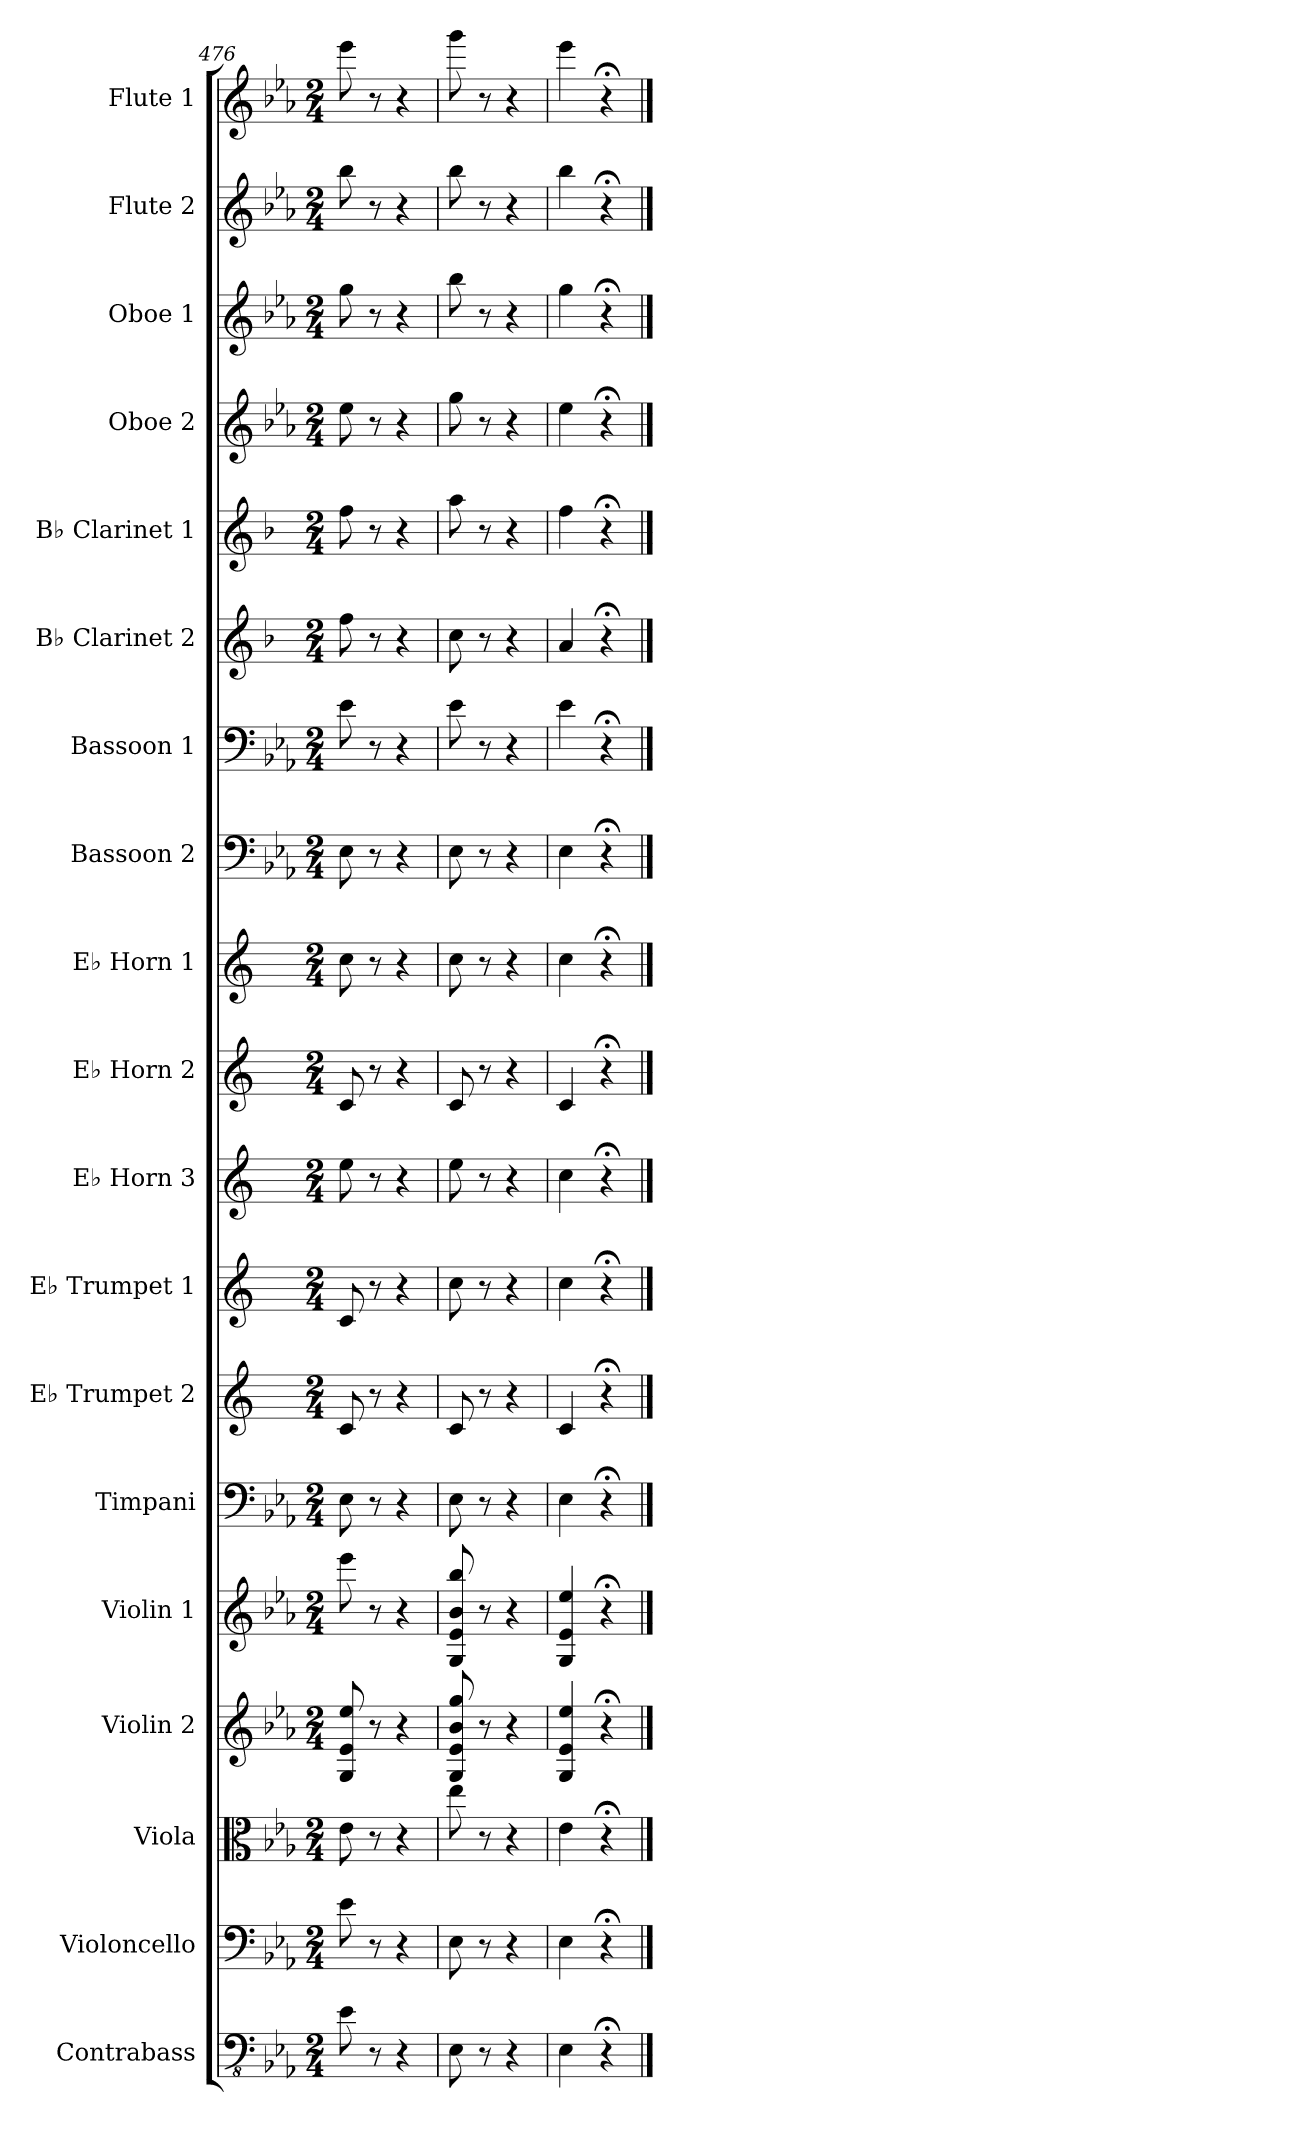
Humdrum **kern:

**kern	**kern	**kern	**kern	**kern	**kern	**kern	**kern	**kern	**kern	**kern	**kern	**kern	**kern	**kern	**kern	**kern	**kern	**kern
*part19	*part18	*part17	*part16	*part15	*part14	*part13	*part12	*part11	*part10	*part9	*part8	*part7	*part6	*part5	*part4	*part3	*part2	*part1
*staff19	*staff18	*staff17	*staff16	*staff15	*staff14	*staff13	*staff12	*staff11	*staff10	*staff9	*staff8	*staff7	*staff6	*staff5	*staff4	*staff3	*staff2	*staff1
*I"Contrabass	*I"Violoncello	*I"Viola	*I"Violin 2	*I"Violin 1	*I"Timpani	*I"E♭ Trumpet 2	*I"E♭ Trumpet 1	*I"E♭ Horn 3	*I"E♭ Horn 2	*I"E♭ Horn 1	*I"Bassoon 2	*I"Bassoon 1	*I"B♭ Clarinet 2	*I"B♭ Clarinet 1	*I"Oboe 2	*I"Oboe 1	*I"Flute 2	*I"Flute 1
*I'Cb	*I'Vc	*I'Vla	*I'Vln 2	*I'Vln 1	*I'Timp	*I'Tpt 2	*I'Tpt 1	*I'Hn 3	*I'Hn 2	*I'Hn 1	*I'Bsn 2	*I'Bsn 1	*I'Cl 2	*I'Cl 1	*I'Ob 2	*I'Ob 1	*I'Fl 2	*I'Fl 1
*clefFv4	*clefF4	*clefC3	*clefG2	*clefG2	*clefF4	*clefG2	*clefG2	*clefG2	*clefG2	*clefG2	*clefF4	*clefF4	*clefG2	*clefG2	*clefG2	*clefG2	*clefG2	*clefG2
*	*	*	*	*	*	*ITrd-2c-3	*ITrd-2c-3	*ITrd5c9	*ITrd5c9	*ITrd5c9	*	*	*ITrd1c2	*ITrd1c2	*	*	*	*
*k[b-e-a-]	*k[b-e-a-]	*k[b-e-a-]	*k[b-e-a-]	*k[b-e-a-]	*k[b-e-a-]	*k[b-e-a-]	*k[b-e-a-]	*k[b-e-a-]	*k[b-e-a-]	*k[b-e-a-]	*k[b-e-a-]	*k[b-e-a-]	*k[b-e-a-]	*k[b-e-a-]	*k[b-e-a-]	*k[b-e-a-]	*k[b-e-a-]	*k[b-e-a-]
*M2/4	*M2/4	*M2/4	*M2/4	*M2/4	*M2/4	*M2/4	*M2/4	*M2/4	*M2/4	*M2/4	*M2/4	*M2/4	*M2/4	*M2/4	*M2/4	*M2/4	*M2/4	*M2/4
=476	=476	=476	=476	=476	=476	=476	=476	=476	=476	=476	=476	=476	=476	=476	=476	=476	=476	=476
8E-\	8e-\	8e-\	8G/ 8e-/ 8ee-/	8eee-\	8E-\	8e-/	8e-/	8g\	8E-/	8e-\	8E-\	8e-\	8ee-\	8ee-\	8ee-\	8gg\	8bb-\	8eee-\
8r	8r	8r	8r	8r	8r	8r	8r	8r	8r	8r	8r	8r	8r	8r	8r	8r	8r	8r
4r	4r	4r	4r	4r	4r	4r	4r	4r	4r	4r	4r	4r	4r	4r	4r	4r	4r	4r
=477	=477	=477	=477	=477	=477	=477	=477	=477	=477	=477	=477	=477	=477	=477	=477	=477	=477	=477
8EE-\	8E-\	8ee-\	8G/ 8e-/ 8b-/ 8gg/	8G/ 8e-/ 8b-/ 8bb-/	8E-\	8e-/	8ee-\	8g\	8E-/	8e-\	8E-\	8e-\	8b-\	8gg\	8gg\	8bb-\	8bb-\	8ggg\
8r	8r	8r	8r	8r	8r	8r	8r	8r	8r	8r	8r	8r	8r	8r	8r	8r	8r	8r
4r	4r	4r	4r	4r	4r	4r	4r	4r	4r	4r	4r	4r	4r	4r	4r	4r	4r	4r
=478	=478	=478	=478	=478	=478	=478	=478	=478	=478	=478	=478	=478	=478	=478	=478	=478	=478	=478
4EE-\	4E-\	4e-\	4G/ 4e-/ 4ee-/	4G/ 4e-/ 4ee-/	4E-\	4e-/	4ee-\	4e-\	4E-/	4e-\	4E-\	4e-\	4g/	4ee-\	4ee-\	4gg\	4bb-\	4eee-\
4r;<	4r;<	4r;<	4r;<	4r;<	4r;<	4r;<	4r;<	4r;<	4r;<	4r;<	4r;<	4r;<	4r;<	4r;<	4r;<	4r;<	4r;<	4r;<
==	==	==	==	==	==	==	==	==	==	==	==	==	==	==	==	==	==	==
*-	*-	*-	*-	*-	*-	*-	*-	*-	*-	*-	*-	*-	*-	*-	*-	*-	*-	*-
